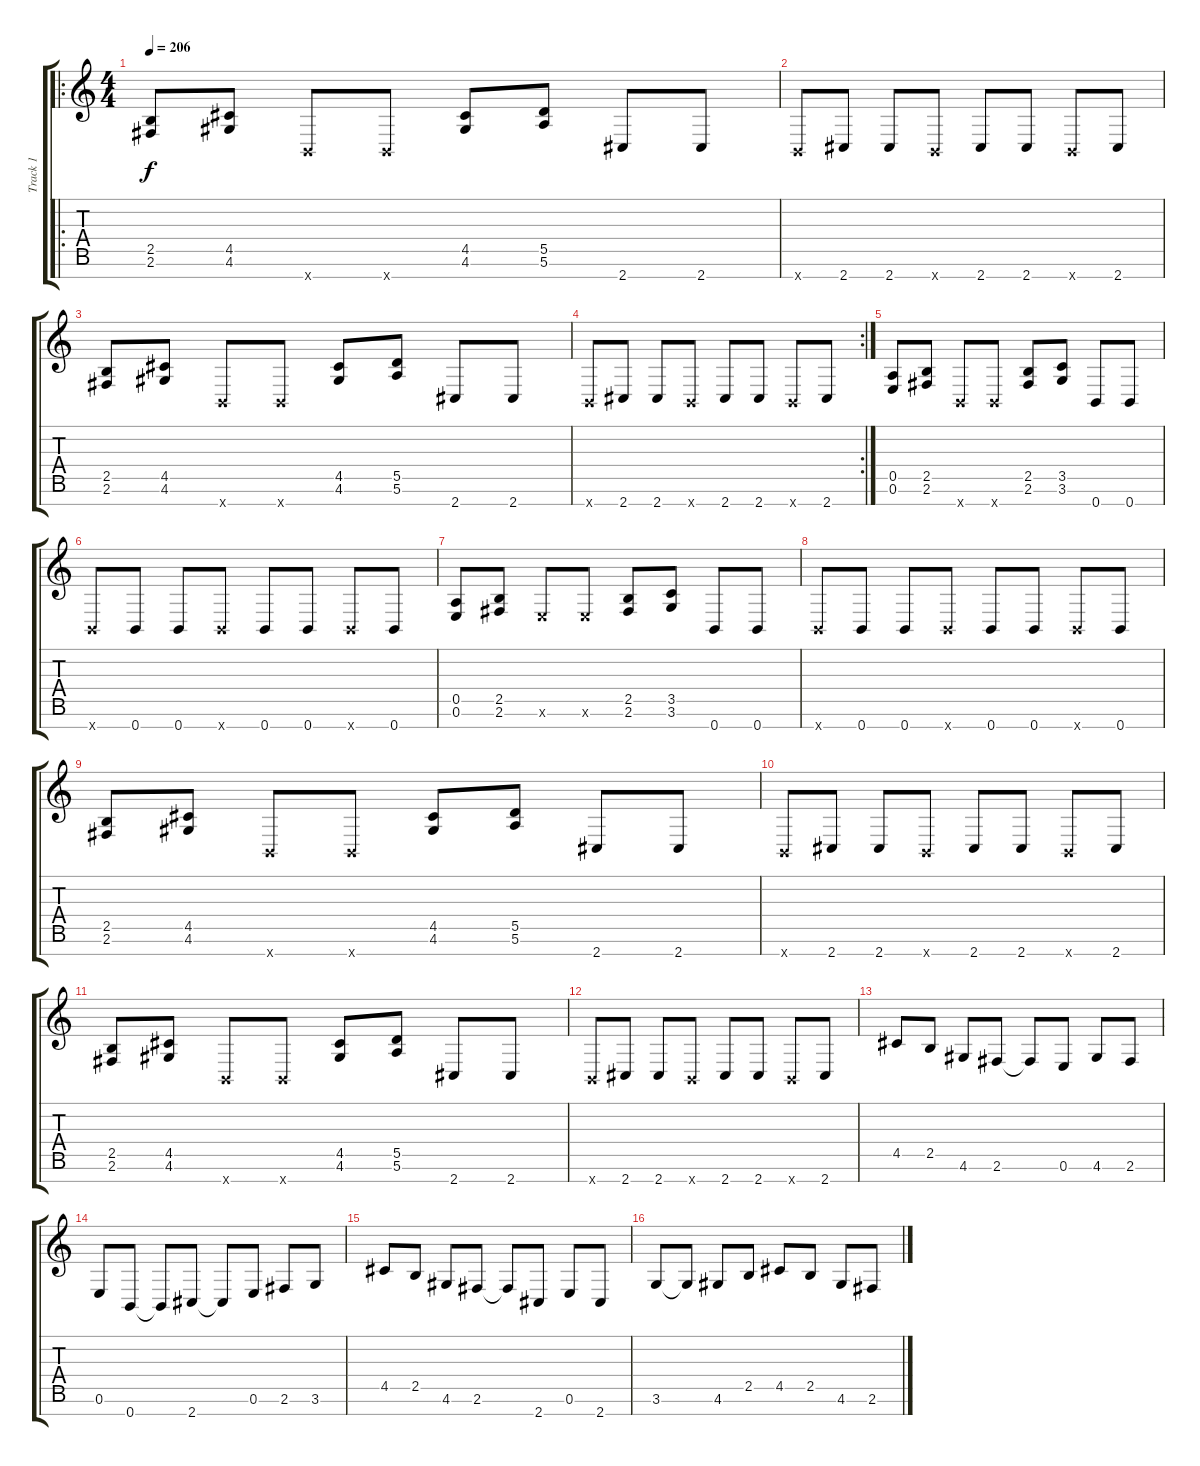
\track ("Track 1" "Track 1") {instrument distortionguitar}
\staff {score tabs}
\tuning (E4 B3 G3 D3 A2 E2 B1) {hide}
\ro
\ts (4 4)
\tempo 206
\clef g2
\ks c
(2.5 2.6).8{dy f} (4.5 4.6).8 0.7{x}.8 0.7{x}.8 (4.5 4.6).8 (5.5 5.6).8 2.7.8 2.7.8 |
0.7{x}.8 2.7.8 2.7.8 0.7{x}.8 2.7.8 2.7.8 0.7{x}.8 2.7.8 |
(2.5 2.6).8 (4.5 4.6).8 0.7{x}.8 0.7{x}.8 (4.5 4.6).8 (5.5 5.6).8 2.7.8 2.7.8 |
\rc 2
0.7{x}.8 2.7.8 2.7.8 0.7{x}.8 2.7.8 2.7.8 0.7{x}.8 2.7.8 |
(0.5 0.6).8 (2.5 2.6).8 0.7{x}.8 0.7{x}.8 (2.5 2.6).8 (3.5 3.6).8 0.7.8 0.7.8 |
0.7{x}.8 0.7.8 0.7.8 0.7{x}.8 0.7.8 0.7.8 0.7{x}.8 0.7.8 |
(0.5 0.6).8 (2.5 2.6).8 0.6{x}.8 0.6{x}.8 (2.5 2.6).8 (3.5 3.6).8 0.7.8 0.7.8 |
0.7{x}.8 0.7.8 0.7.8 0.7{x}.8 0.7.8 0.7.8 0.7{x}.8 0.7.8 |
(2.5 2.6).8 (4.5 4.6).8 0.7{x}.8 0.7{x}.8 (4.5 4.6).8 (5.5 5.6).8 2.7.8 2.7.8 |
0.7{x}.8 2.7.8 2.7.8 0.7{x}.8 2.7.8 2.7.8 0.7{x}.8 2.7.8 |
(2.5 2.6).8 (4.5 4.6).8 0.7{x}.8 0.7{x}.8 (4.5 4.6).8 (5.5 5.6).8 2.7.8 2.7.8 |
0.7{x}.8 2.7.8 2.7.8 0.7{x}.8 2.7.8 2.7.8 0.7{x}.8 2.7.8 |
4.5.8 2.5.8 4.6.8 2.6.8 2.6{t}.8 0.6.8 4.6.8 2.6.8 |
0.6.8 0.7.8 0.7{t}.8 2.7.8 2.7{t}.8 0.6.8 2.6.8 3.6.8 |
4.5.8 2.5.8 4.6.8 2.6.8 2.6{t}.8 2.7.8 0.6.8 2.7.8 |
3.6.8 3.6{t}.8 4.6.8 2.5.8 4.5.8 2.5.8 4.6.8 2.6.8
